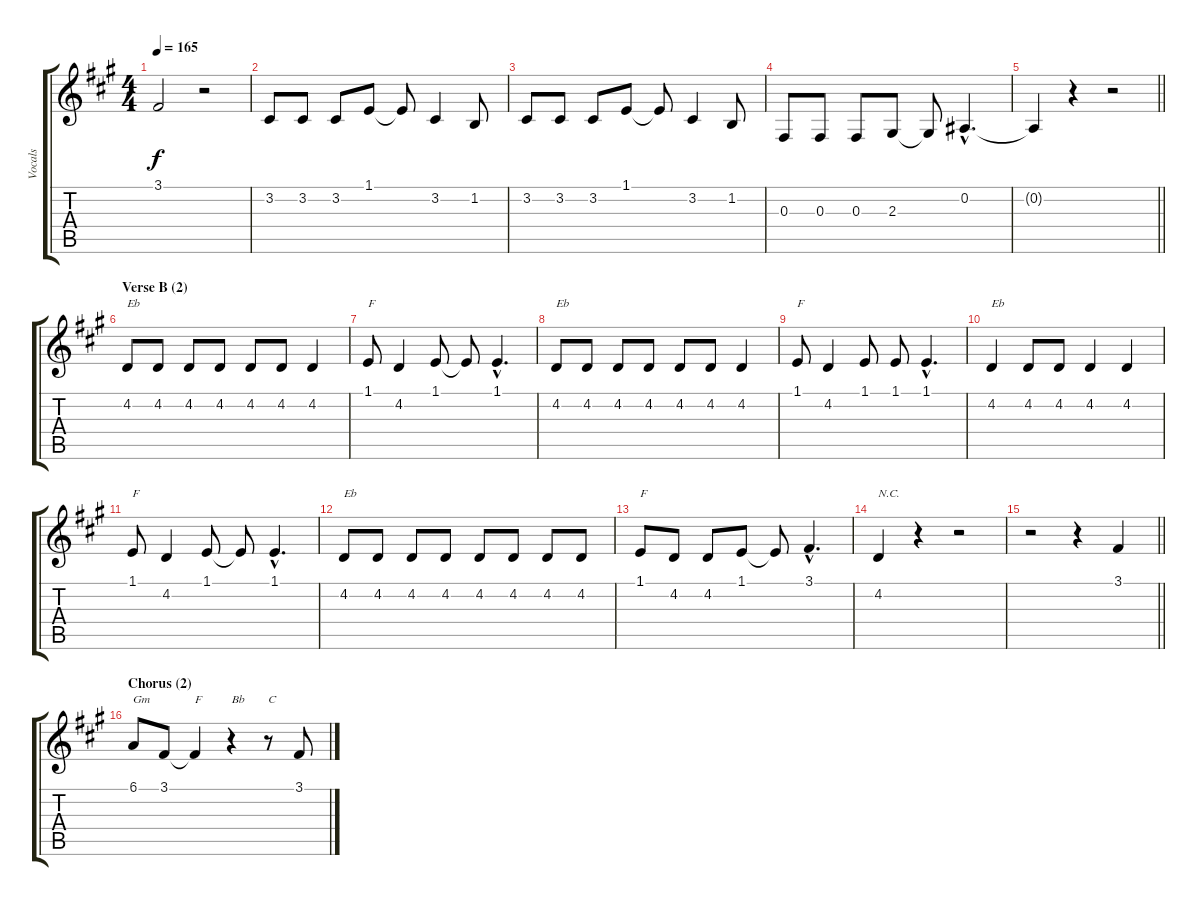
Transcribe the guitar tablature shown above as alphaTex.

\track ("Vocals" "Vocals") {instrument sopranosax}
\staff {score tabs}
\tuning (Eb4 Bb3 Gb3 Db3 Ab2 Eb2) {hide}
\ts (4 4)
\tempo 165
\clef g2
\ks f#minor
3.1{t}.2{dy f} r.2 |
3.2.8 3.2.8 3.2.8 1.1.8 1.1{t}.8 3.2.4 1.2.8 |
3.2.8 3.2.8 3.2.8 1.1.8 1.1{t}.8 3.2.4 1.2.8 |
0.3.8 0.3.8 0.3.8 2.3.8 2.3{t}.8 0.2{hac}.4{d} |
\barLineRight lightlight
0.2{t}.4 r.4 r.2 |
\section ("" "Verse B (2)")
4.2.8{txt "Eb"} 4.2.8 4.2.8 4.2.8 4.2.8 4.2.8 4.2.4 |
1.1.8{txt "F"} 4.2.4 1.1.8 1.1{t}.8 1.1{hac}.4{d} |
4.2.8{txt "Eb"} 4.2.8 4.2.8 4.2.8 4.2.8 4.2.8 4.2.4 |
1.1.8{txt "F"} 4.2.4 1.1.8 1.1.8 1.1{hac}.4{d} |
4.2.4{txt "Eb"} 4.2.8 4.2.8 4.2.4 4.2.4 |
1.1.8{txt "F"} 4.2.4 1.1.8 1.1{t}.8 1.1{hac}.4{d} |
4.2.8{txt "Eb"} 4.2.8 4.2.8 4.2.8 4.2.8 4.2.8 4.2.8 4.2.8 |
1.1.8{txt "F"} 4.2.8 4.2.8 1.1.8 1.1{t}.8 3.1{hac}.4{d} |
4.2.4{txt "N.C."} r.4 r.2 |
\barLineRight lightlight
r.2 r.4 3.1.4 |
\section ("" "Chorus (2)")
6.1.8{txt "Gm"} 3.1.8 3.1{t}.4{txt "F"} r.4{txt "Bb"} r.8{txt "C"} 3.1.8
